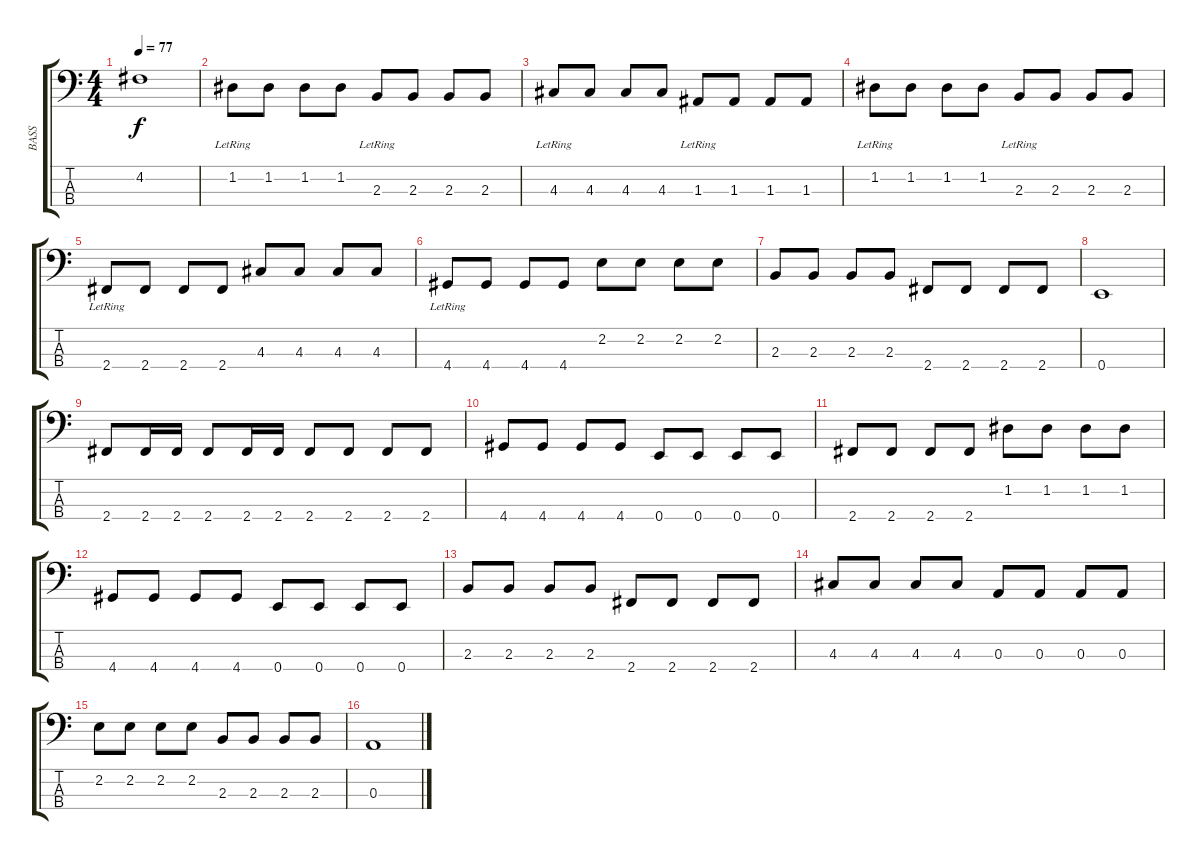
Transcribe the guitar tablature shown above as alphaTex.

\track ("BASS" "BASS") {instrument electricbassfinger}
\staff {score tabs}
\tuning (G2 D2 A1 E1) {hide}
\ts (4 4)
\tempo 77
\clef f4
\ks c
4.2.1{dy f} |
1.2{lr}.8 1.2.8 1.2.8 1.2.8 2.3{lr}.8 2.3.8 2.3.8 2.3.8 |
4.3{lr}.8 4.3.8 4.3.8 4.3.8 1.3{lr}.8 1.3.8 1.3.8 1.3.8 |
1.2{lr}.8 1.2.8 1.2.8 1.2.8 2.3{lr}.8 2.3.8 2.3.8 2.3.8 |
2.4{lr}.8 2.4.8 2.4.8 2.4.8 4.3.8 4.3.8 4.3.8 4.3.8 |
4.4{lr}.8 4.4.8 4.4.8 4.4.8 2.2.8 2.2.8 2.2.8 2.2.8 |
2.3.8 2.3.8 2.3.8 2.3.8 2.4.8 2.4.8 2.4.8 2.4.8 |
0.4.1 |
2.4.8 2.4.16 2.4.16 2.4.8 2.4.16 2.4.16 2.4.8 2.4.8 2.4.8 2.4.8 |
4.4.8 4.4.8 4.4.8 4.4.8 0.4.8 0.4.8 0.4.8 0.4.8 |
2.4.8 2.4.8 2.4.8 2.4.8 1.2.8 1.2.8 1.2.8 1.2.8 |
4.4.8 4.4.8 4.4.8 4.4.8 0.4.8 0.4.8 0.4.8 0.4.8 |
2.3.8 2.3.8 2.3.8 2.3.8 2.4.8 2.4.8 2.4.8 2.4.8 |
4.3.8 4.3.8 4.3.8 4.3.8 0.3.8 0.3.8 0.3.8 0.3.8 |
2.2.8 2.2.8 2.2.8 2.2.8 2.3.8 2.3.8 2.3.8 2.3.8 |
0.3.1
